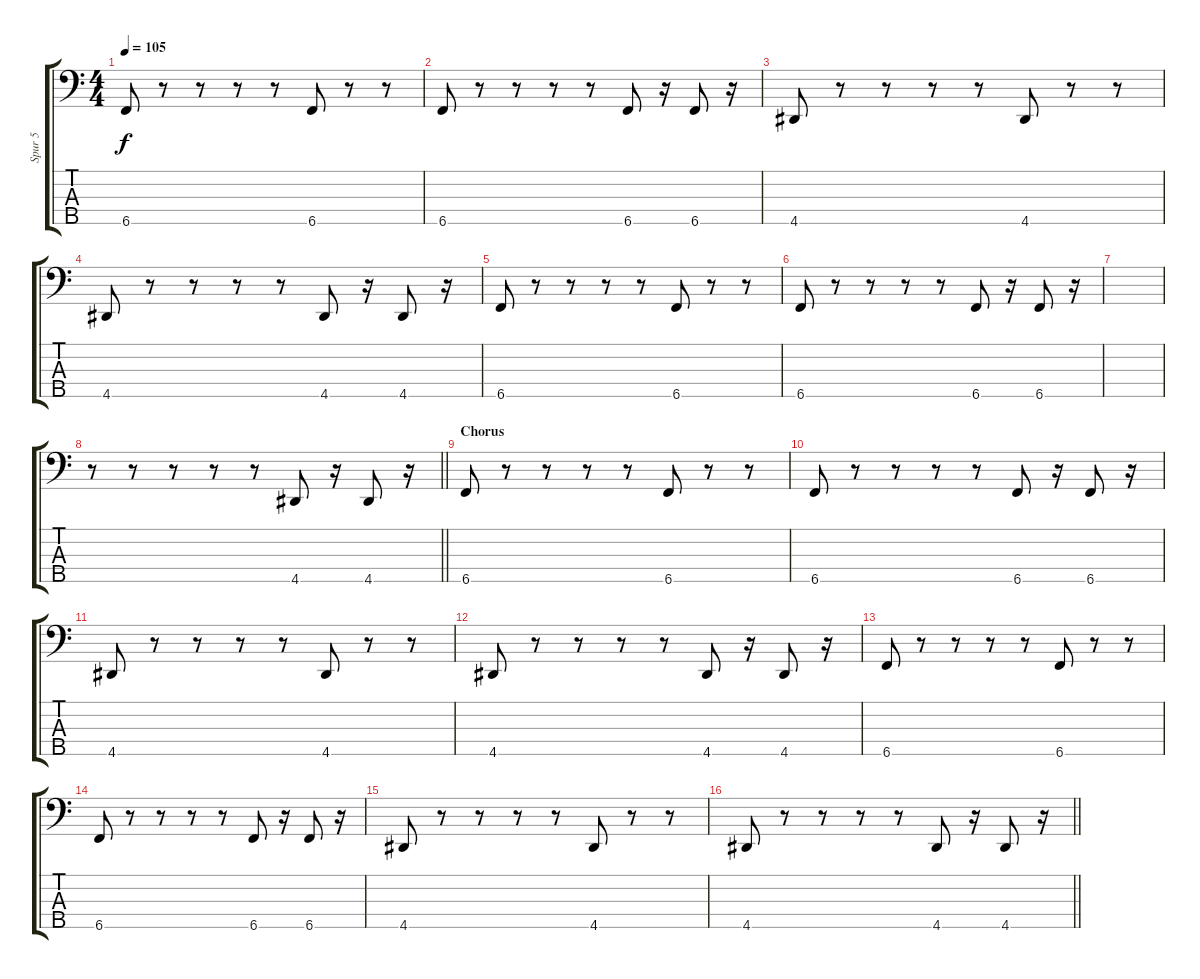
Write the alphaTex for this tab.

\track ("Spur 5" "Spur 5") {instrument electricbassfinger}
\staff {score tabs}
\tuning (G2 D2 A1 E1 B0) {hide}
\ts (4 4)
\tempo 105
\clef f4
\ks c
6.5.8{dy f} r.8 r.8 r.8 r.8 6.5.8 r.8 r.8 |
6.5.8 r.8 r.8 r.8 r.8 6.5.8 r.16 6.5.8 r.16 |
4.5.8 r.8 r.8 r.8 r.8 4.5.8 r.8 r.8 |
4.5.8 r.8 r.8 r.8 r.8 4.5.8 r.16 4.5.8 r.16 |
6.5.8 r.8 r.8 r.8 r.8 6.5.8 r.8 r.8 |
6.5.8 r.8 r.8 r.8 r.8 6.5.8 r.16 6.5.8 r.16 |
|
\barLineRight lightlight
r.8 r.8 r.8 r.8 r.8 4.5.8 r.16 4.5.8 r.16 |
\section ("" "Chorus")
6.5.8 r.8 r.8 r.8 r.8 6.5.8 r.8 r.8 |
6.5.8 r.8 r.8 r.8 r.8 6.5.8 r.16 6.5.8 r.16 |
4.5.8 r.8 r.8 r.8 r.8 4.5.8 r.8 r.8 |
4.5.8 r.8 r.8 r.8 r.8 4.5.8 r.16 4.5.8 r.16 |
6.5.8 r.8 r.8 r.8 r.8 6.5.8 r.8 r.8 |
6.5.8 r.8 r.8 r.8 r.8 6.5.8 r.16 6.5.8 r.16 |
4.5.8 r.8 r.8 r.8 r.8 4.5.8 r.8 r.8 |
\barLineRight lightlight
4.5.8 r.8 r.8 r.8 r.8 4.5.8 r.16 4.5.8 r.16
